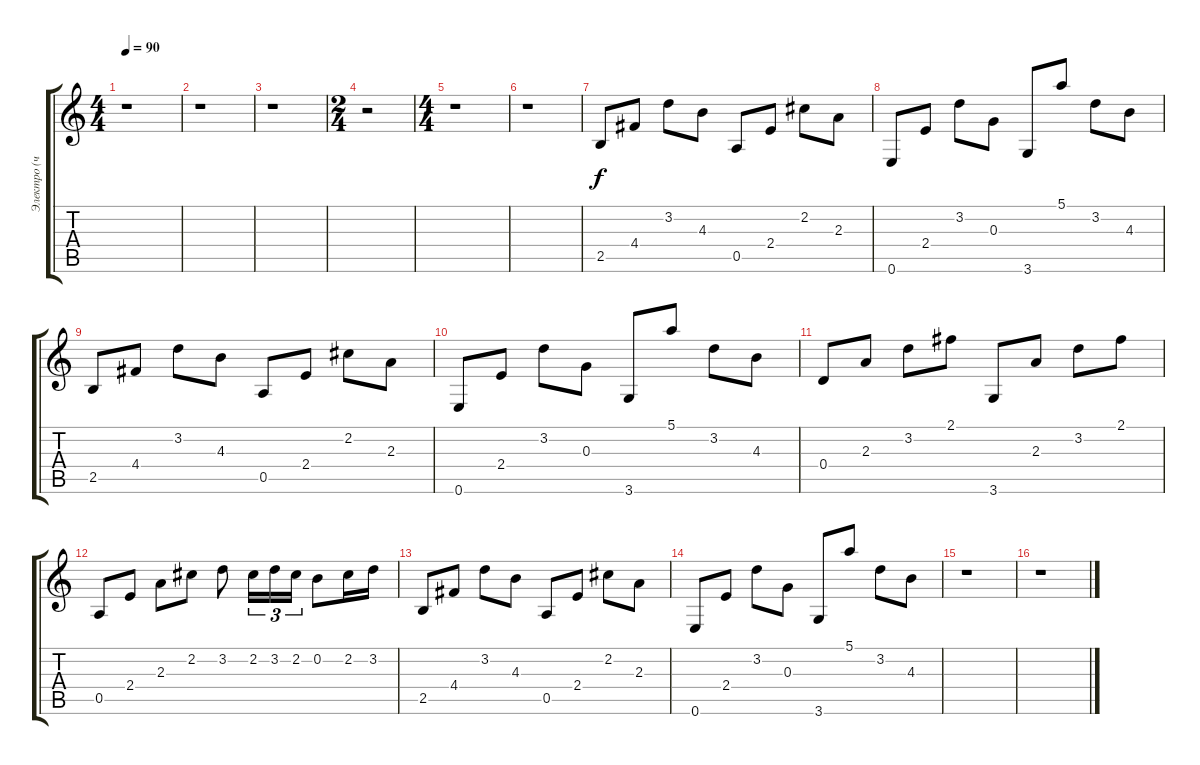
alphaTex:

\track ("Электро (чист)" "Электро (ч") {instrument electricguitarjazz}
\staff {score tabs}
\tuning (E4 B3 G3 D3 A2 E2) {hide}
\ts (4 4)
\tempo 90
\clef g2
\ks c
r.1{dy f} |
r.1 |
r.1 |
\ts (2 4)
r.2 |
\ts (4 4)
r.1 |
r.1 |
2.5.8 4.4.8 3.2.8 4.3.8 0.5.8 2.4.8 2.2.8 2.3.8 |
0.6.8 2.4.8 3.2.8 0.3.8 3.6.8 5.1.8 3.2.8 4.3.8 |
2.5.8 4.4.8 3.2.8 4.3.8 0.5.8 2.4.8 2.2.8 2.3.8 |
0.6.8 2.4.8 3.2.8 0.3.8 3.6.8 5.1.8 3.2.8 4.3.8 |
0.4.8 2.3.8 3.2.8 2.1.8 3.6.8 2.3.8 3.2.8 2.1.8 |
0.5.8 2.4.8 2.3.8 2.2.8 3.2.8 2.2.16{tu (3 2)} 3.2.16{tu (3 2)} 2.2.16{tu (3 2)} 0.2.8 2.2.16 3.2.16 |
2.5.8 4.4.8 3.2.8 4.3.8 0.5.8 2.4.8 2.2.8 2.3.8 |
0.6.8 2.4.8 3.2.8 0.3.8 3.6.8 5.1.8 3.2.8 4.3.8 |
r.1 |
r.1
